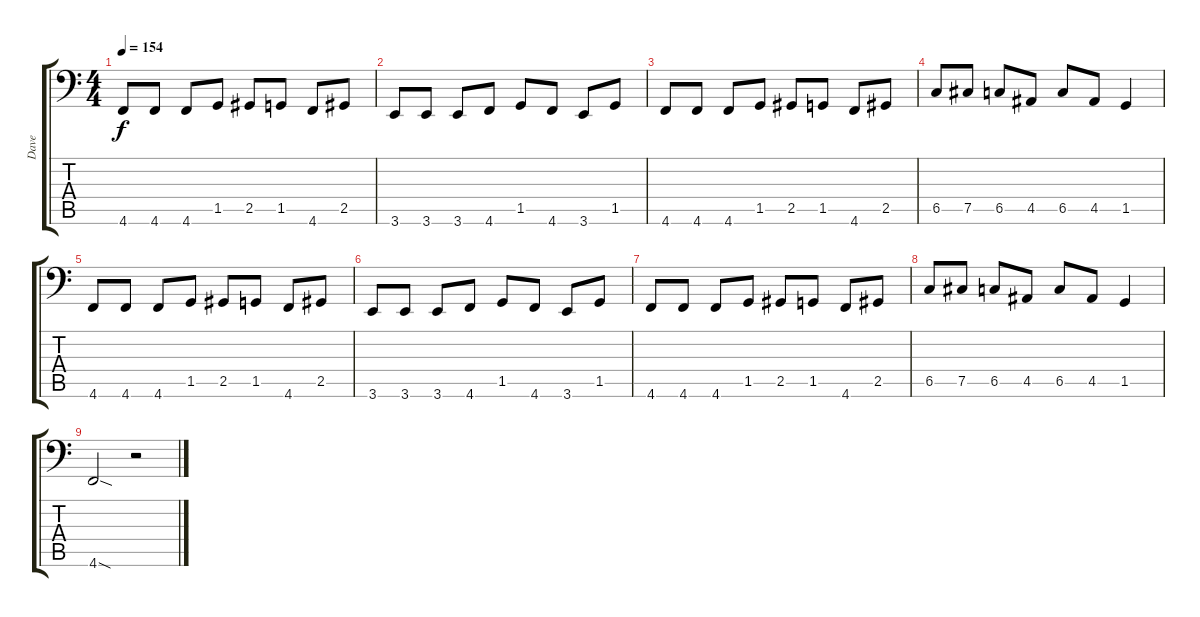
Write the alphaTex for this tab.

\track ("Dave" "Dave") {instrument electricbasspick}
\staff {score tabs}
\tuning (Db3 Ab2 E2 B1 Gb1 Db1) {hide}
\ts (4 4)
\tempo 154
\clef f4
\ks c
4.6.8{dy f} 4.6.8 4.6.8 1.5.8 2.5.8 1.5.8 4.6.8 2.5.8 |
3.6.8 3.6.8 3.6.8 4.6.8 1.5.8 4.6.8 3.6.8 1.5.8 |
4.6.8 4.6.8 4.6.8 1.5.8 2.5.8 1.5.8 4.6.8 2.5.8 |
6.5.8 7.5.8 6.5.8 4.5.8 6.5.8 4.5.8 1.5.4 |
4.6.8 4.6.8 4.6.8 1.5.8 2.5.8 1.5.8 4.6.8 2.5.8 |
3.6.8 3.6.8 3.6.8 4.6.8 1.5.8 4.6.8 3.6.8 1.5.8 |
4.6.8 4.6.8 4.6.8 1.5.8 2.5.8 1.5.8 4.6.8 2.5.8 |
6.5.8 7.5.8 6.5.8 4.5.8 6.5.8 4.5.8 1.5.4 |
4.6{sod}.2 r.2
